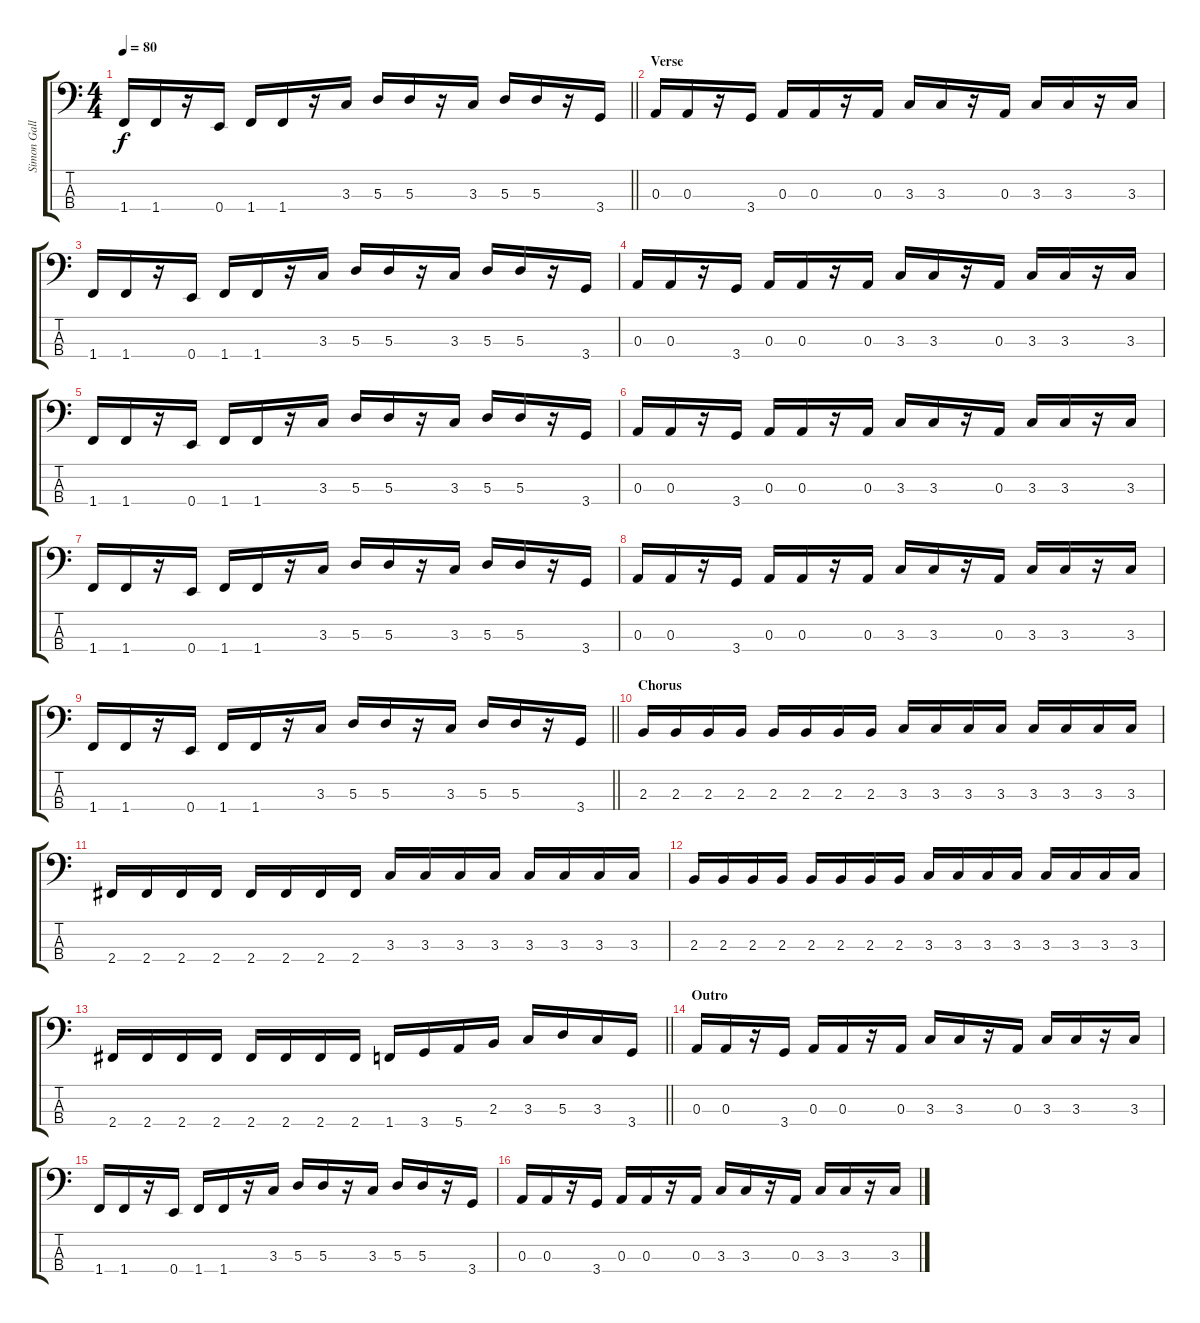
\track ("Simon Gallup" "Simon Gall") {instrument electricbasspick}
\staff {score tabs}
\tuning (G2 D2 A1 E1) {hide}
\ts (4 4)
\tempo 80
\clef f4
\barLineRight lightlight
\ks c
1.4.16{dy f} 1.4.16 r.16 0.4.16 1.4.16 1.4.16 r.16 3.3.16 5.3.16 5.3.16 r.16 3.3.16 5.3.16 5.3.16 r.16 3.4.16 |
\section ("" "Verse")
0.3.16 0.3.16 r.16 3.4.16 0.3.16 0.3.16 r.16 0.3.16 3.3.16 3.3.16 r.16 0.3.16 3.3.16 3.3.16 r.16 3.3.16 |
1.4.16 1.4.16 r.16 0.4.16 1.4.16 1.4.16 r.16 3.3.16 5.3.16 5.3.16 r.16 3.3.16 5.3.16 5.3.16 r.16 3.4.16 |
0.3.16 0.3.16 r.16 3.4.16 0.3.16 0.3.16 r.16 0.3.16 3.3.16 3.3.16 r.16 0.3.16 3.3.16 3.3.16 r.16 3.3.16 |
1.4.16 1.4.16 r.16 0.4.16 1.4.16 1.4.16 r.16 3.3.16 5.3.16 5.3.16 r.16 3.3.16 5.3.16 5.3.16 r.16 3.4.16 |
0.3.16 0.3.16 r.16 3.4.16 0.3.16 0.3.16 r.16 0.3.16 3.3.16 3.3.16 r.16 0.3.16 3.3.16 3.3.16 r.16 3.3.16 |
1.4.16 1.4.16 r.16 0.4.16 1.4.16 1.4.16 r.16 3.3.16 5.3.16 5.3.16 r.16 3.3.16 5.3.16 5.3.16 r.16 3.4.16 |
0.3.16 0.3.16 r.16 3.4.16 0.3.16 0.3.16 r.16 0.3.16 3.3.16 3.3.16 r.16 0.3.16 3.3.16 3.3.16 r.16 3.3.16 |
\barLineRight lightlight
1.4.16 1.4.16 r.16 0.4.16 1.4.16 1.4.16 r.16 3.3.16 5.3.16 5.3.16 r.16 3.3.16 5.3.16 5.3.16 r.16 3.4.16 |
\section ("" "Chorus")
2.3.16 2.3.16 2.3.16 2.3.16 2.3.16 2.3.16 2.3.16 2.3.16 3.3.16 3.3.16 3.3.16 3.3.16 3.3.16 3.3.16 3.3.16 3.3.16 |
2.4.16 2.4.16 2.4.16 2.4.16 2.4.16 2.4.16 2.4.16 2.4.16 3.3.16 3.3.16 3.3.16 3.3.16 3.3.16 3.3.16 3.3.16 3.3.16 |
2.3.16 2.3.16 2.3.16 2.3.16 2.3.16 2.3.16 2.3.16 2.3.16 3.3.16 3.3.16 3.3.16 3.3.16 3.3.16 3.3.16 3.3.16 3.3.16 |
\barLineRight lightlight
2.4.16 2.4.16 2.4.16 2.4.16 2.4.16 2.4.16 2.4.16 2.4.16 1.4.16 3.4.16 5.4.16 2.3.16 3.3.16 5.3.16 3.3.16 3.4.16 |
\section ("" "Outro")
0.3.16 0.3.16 r.16 3.4.16 0.3.16 0.3.16 r.16 0.3.16 3.3.16 3.3.16 r.16 0.3.16 3.3.16 3.3.16 r.16 3.3.16 |
1.4.16 1.4.16 r.16 0.4.16 1.4.16 1.4.16 r.16 3.3.16 5.3.16 5.3.16 r.16 3.3.16 5.3.16 5.3.16 r.16 3.4.16 |
0.3.16 0.3.16 r.16 3.4.16 0.3.16 0.3.16 r.16 0.3.16 3.3.16 3.3.16 r.16 0.3.16 3.3.16 3.3.16 r.16 3.3.16
